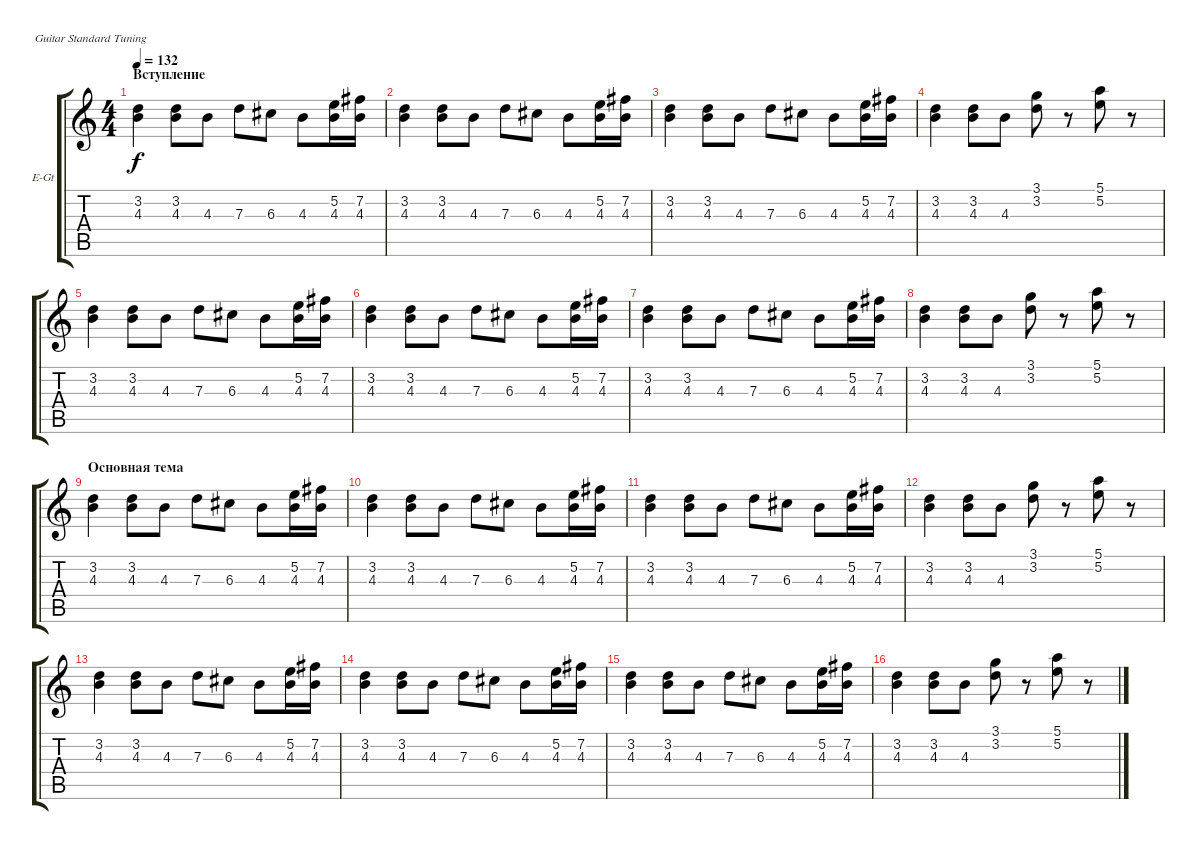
\defaultSystemsLayout 4
\bracketExtendMode groupsimilarinstruments
\firstSystemTrackNameOrientation horizontal
\otherSystemsTrackNameOrientation horizontal
\track ("Electric Guitar" "E-Gt") {instrument electricguitarclean}
\staff {score tabs}
\tuning (E4 B3 G3 D3 A2 E2)
\ts (4 4)
\section ("" "Вступление")
\tempo 132
\clef g2
\scale
0.485477
\ks c
(4.3 3.2).4{dy f instrument electricguitarclean} (4.3 3.2).8 4.3.8 7.3.8 6.3.8 4.3.8 (5.2 4.3).16 (4.3 7.2).16 |
\scale
0.257261 (4.3 3.2).4 (4.3 3.2).8 4.3.8 7.3.8 6.3.8 4.3.8 (5.2 4.3).16 (4.3 7.2).16 |
\scale
0.257261 (4.3 3.2).4 (4.3 3.2).8 4.3.8 7.3.8 6.3.8 4.3.8 (5.2 4.3).16 (4.3 7.2).16 |
\scale
0.333333 (4.3 3.2).4 (4.3 3.2).8 4.3.8 (3.1 3.2).8 r.8 (5.1 5.2).8 r.8 |
\scale
0.333333 (4.3 3.2).4 (4.3 3.2).8 4.3.8 7.3.8 6.3.8 4.3.8 (5.2 4.3).16 (4.3 7.2).16 |
\scale
0.333333 (4.3 3.2).4 (4.3 3.2).8 4.3.8 7.3.8 6.3.8 4.3.8 (5.2 4.3).16 (4.3 7.2).16 |
\scale
0.333333 (4.3 3.2).4 (4.3 3.2).8 4.3.8 7.3.8 6.3.8 4.3.8 (5.2 4.3).16 (4.3 7.2).16 |
\scale
0.333333 (4.3 3.2).4 (4.3 3.2).8 4.3.8 (3.1 3.2).8 r.8 (5.1 5.2).8 r.8 |
\section ("" "Основная тема")
\scale
0.333333 (4.3 3.2).4 (4.3 3.2).8 4.3.8 7.3.8 6.3.8 4.3.8 (5.2 4.3).16 (4.3 7.2).16 |
\scale
0.333333 (4.3 3.2).4 (4.3 3.2).8 4.3.8 7.3.8 6.3.8 4.3.8 (5.2 4.3).16 (4.3 7.2).16 |
\scale
0.333333 (4.3 3.2).4 (4.3 3.2).8 4.3.8 7.3.8 6.3.8 4.3.8 (5.2 4.3).16 (4.3 7.2).16 |
\scale
0.333333 (4.3 3.2).4 (4.3 3.2).8 4.3.8 (3.1 3.2).8 r.8 (5.1 5.2).8 r.8 |
\scale
0.333333 (4.3 3.2).4 (4.3 3.2).8 4.3.8 7.3.8 6.3.8 4.3.8 (5.2 4.3).16 (4.3 7.2).16 |
\scale
0.333333 (4.3 3.2).4 (4.3 3.2).8 4.3.8 7.3.8 6.3.8 4.3.8 (5.2 4.3).16 (4.3 7.2).16 |
\scale
0.333333 (4.3 3.2).4 (4.3 3.2).8 4.3.8 7.3.8 6.3.8 4.3.8 (5.2 4.3).16 (4.3 7.2).16 |
(4.3 3.2).4 (4.3 3.2).8 4.3.8 (3.1 3.2).8 r.8 (5.1 5.2).8 r.8
